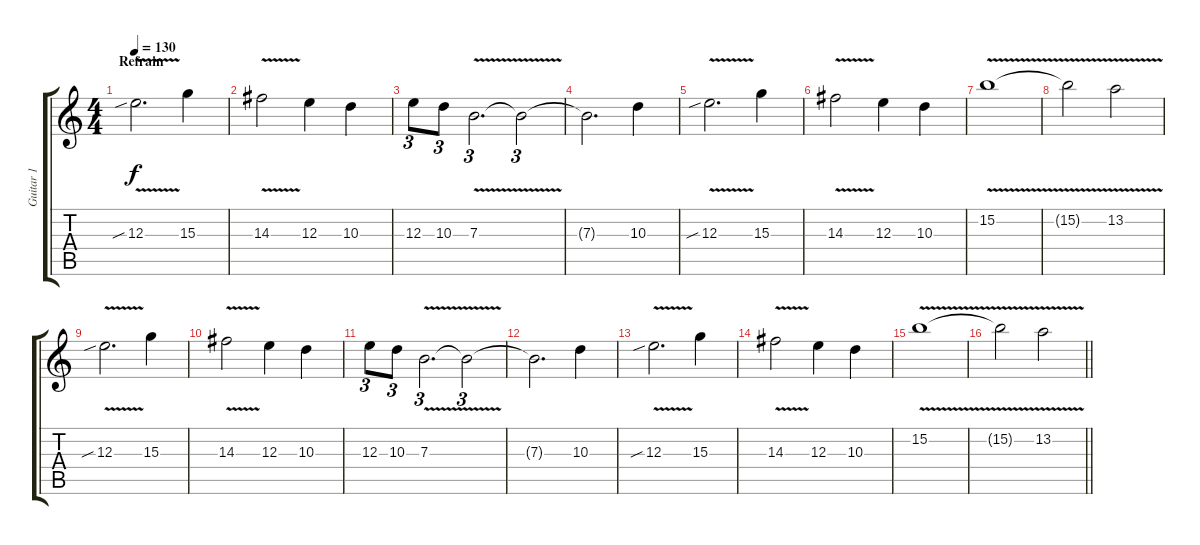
\track ("Guitar 1" "Guitar 1") {instrument distortionguitar}
\staff {score tabs}
\tuning (Db4 Ab3 E3 B2 Gb2 B1) {hide}
\ts (4 4)
\section ("" "Refrain")
\tempo 130
\clef g2
\ks c
12.3{v sib}.2{d dy f} 15.3.4 |
14.3{v}.2 12.3.4 10.3.4 |
12.3.8{tu (3 2)} 10.3.8{tu (3 2)} 7.3{v}.2{d tu (3 2)} 7.3{t}.2{tu (3 2)} |
7.3{t}.2{d} 10.3.4 |
12.3{v sib}.2{d} 15.3.4 |
14.3{v}.2 12.3.4 10.3.4 |
15.2{v}.1 |
15.2{t}.2 13.2{v}.2 |
12.3{v sib}.2{d} 15.3.4 |
14.3{v}.2 12.3.4 10.3.4 |
12.3.8{tu (3 2)} 10.3.8{tu (3 2)} 7.3{v}.2{d tu (3 2)} 7.3{t}.2{tu (3 2)} |
7.3{t}.2{d} 10.3.4 |
12.3{v sib}.2{d} 15.3.4 |
14.3{v}.2 12.3.4 10.3.4 |
15.2{v}.1 |
\barLineRight lightlight
15.2{t}.2 13.2{v}.2
